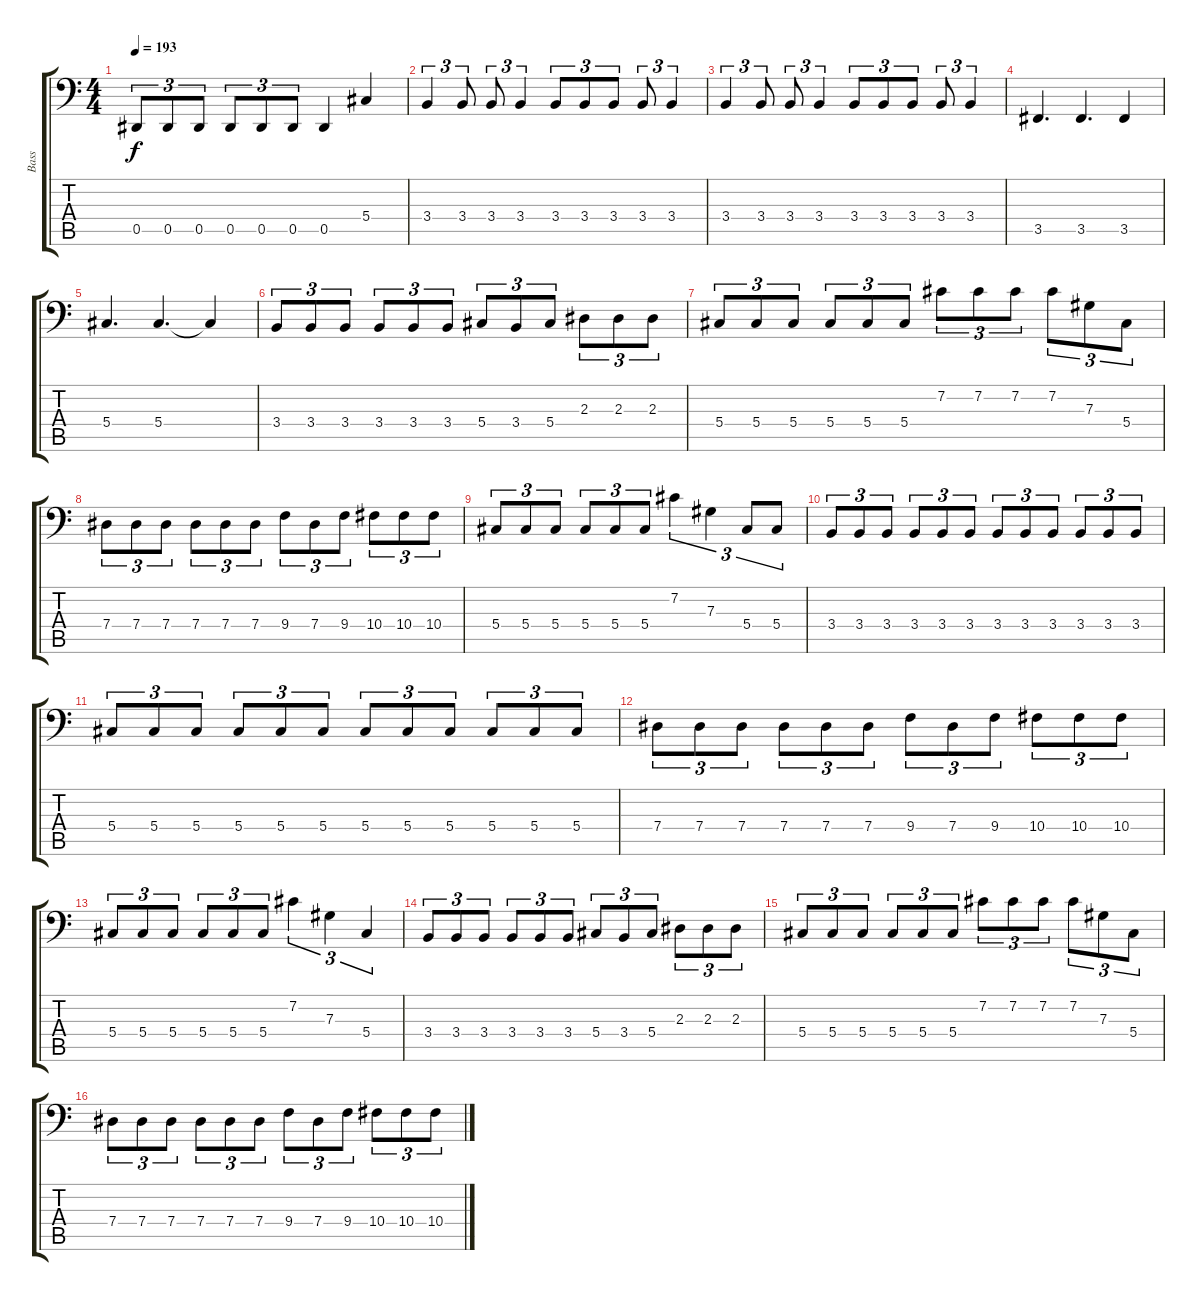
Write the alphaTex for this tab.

\track ("Bass" "Bass") {instrument electricbassfinger}
\staff {score tabs}
\tuning (B2 Gb2 Db2 Ab1 Eb1 Bb0) {hide}
\ts (4 4)
\tempo 193
\clef f4
\ks c
0.5.8{tu (3 2) dy f} 0.5.8{tu (3 2)} 0.5.8{tu (3 2)} 0.5.8{tu (3 2)} 0.5.8{tu (3 2)} 0.5.8{tu (3 2)} 0.5.4 5.4.4 |
3.4.4{tu (3 2)} 3.4.8{tu (3 2)} 3.4.8{tu (3 2)} 3.4.4{tu (3 2)} 3.4.8{tu (3 2)} 3.4.8{tu (3 2)} 3.4.8{tu (3 2)} 3.4.8{tu (3 2)} 3.4.4{tu (3 2)} |
3.4.4{tu (3 2)} 3.4.8{tu (3 2)} 3.4.8{tu (3 2)} 3.4.4{tu (3 2)} 3.4.8{tu (3 2)} 3.4.8{tu (3 2)} 3.4.8{tu (3 2)} 3.4.8{tu (3 2)} 3.4.4{tu (3 2)} |
3.5.4{d} 3.5.4{d} 3.5.4 |
5.4.4{d} 5.4.4{d} 5.4{t}.4 |
3.4.8{tu (3 2)} 3.4.8{tu (3 2)} 3.4.8{tu (3 2)} 3.4.8{tu (3 2)} 3.4.8{tu (3 2)} 3.4.8{tu (3 2)} 5.4.8{tu (3 2)} 3.4.8{tu (3 2)} 5.4.8{tu (3 2)} 2.3.8{tu (3 2)} 2.3.8{tu (3 2)} 2.3.8{tu (3 2)} |
5.4.8{tu (3 2)} 5.4.8{tu (3 2)} 5.4.8{tu (3 2)} 5.4.8{tu (3 2)} 5.4.8{tu (3 2)} 5.4.8{tu (3 2)} 7.2.8{tu (3 2)} 7.2.8{tu (3 2)} 7.2.8{tu (3 2)} 7.2.8{tu (3 2)} 7.3.8{tu (3 2)} 5.4.8{tu (3 2)} |
7.4.8{tu (3 2)} 7.4.8{tu (3 2)} 7.4.8{tu (3 2)} 7.4.8{tu (3 2)} 7.4.8{tu (3 2)} 7.4.8{tu (3 2)} 9.4.8{tu (3 2)} 7.4.8{tu (3 2)} 9.4.8{tu (3 2)} 10.4.8{tu (3 2)} 10.4.8{tu (3 2)} 10.4.8{tu (3 2)} |
5.4.8{tu (3 2)} 5.4.8{tu (3 2)} 5.4.8{tu (3 2)} 5.4.8{tu (3 2)} 5.4.8{tu (3 2)} 5.4.8{tu (3 2)} 7.2.4{tu (3 2)} 7.3.4{tu (3 2)} 5.4.8{tu (3 2)} 5.4.8{tu (3 2)} |
3.4.8{tu (3 2)} 3.4.8{tu (3 2)} 3.4.8{tu (3 2)} 3.4.8{tu (3 2)} 3.4.8{tu (3 2)} 3.4.8{tu (3 2)} 3.4.8{tu (3 2)} 3.4.8{tu (3 2)} 3.4.8{tu (3 2)} 3.4.8{tu (3 2)} 3.4.8{tu (3 2)} 3.4.8{tu (3 2)} |
5.4.8{tu (3 2)} 5.4.8{tu (3 2)} 5.4.8{tu (3 2)} 5.4.8{tu (3 2)} 5.4.8{tu (3 2)} 5.4.8{tu (3 2)} 5.4.8{tu (3 2)} 5.4.8{tu (3 2)} 5.4.8{tu (3 2)} 5.4.8{tu (3 2)} 5.4.8{tu (3 2)} 5.4.8{tu (3 2)} |
7.4.8{tu (3 2)} 7.4.8{tu (3 2)} 7.4.8{tu (3 2)} 7.4.8{tu (3 2)} 7.4.8{tu (3 2)} 7.4.8{tu (3 2)} 9.4.8{tu (3 2)} 7.4.8{tu (3 2)} 9.4.8{tu (3 2)} 10.4.8{tu (3 2)} 10.4.8{tu (3 2)} 10.4.8{tu (3 2)} |
5.4.8{tu (3 2)} 5.4.8{tu (3 2)} 5.4.8{tu (3 2)} 5.4.8{tu (3 2)} 5.4.8{tu (3 2)} 5.4.8{tu (3 2)} 7.2.4{tu (3 2)} 7.3.4{tu (3 2)} 5.4.4{tu (3 2)} |
3.4.8{tu (3 2)} 3.4.8{tu (3 2)} 3.4.8{tu (3 2)} 3.4.8{tu (3 2)} 3.4.8{tu (3 2)} 3.4.8{tu (3 2)} 5.4.8{tu (3 2)} 3.4.8{tu (3 2)} 5.4.8{tu (3 2)} 2.3.8{tu (3 2)} 2.3.8{tu (3 2)} 2.3.8{tu (3 2)} |
5.4.8{tu (3 2)} 5.4.8{tu (3 2)} 5.4.8{tu (3 2)} 5.4.8{tu (3 2)} 5.4.8{tu (3 2)} 5.4.8{tu (3 2)} 7.2.8{tu (3 2)} 7.2.8{tu (3 2)} 7.2.8{tu (3 2)} 7.2.8{tu (3 2)} 7.3.8{tu (3 2)} 5.4.8{tu (3 2)} |
7.4.8{tu (3 2)} 7.4.8{tu (3 2)} 7.4.8{tu (3 2)} 7.4.8{tu (3 2)} 7.4.8{tu (3 2)} 7.4.8{tu (3 2)} 9.4.8{tu (3 2)} 7.4.8{tu (3 2)} 9.4.8{tu (3 2)} 10.4.8{tu (3 2)} 10.4.8{tu (3 2)} 10.4.8{tu (3 2)}
